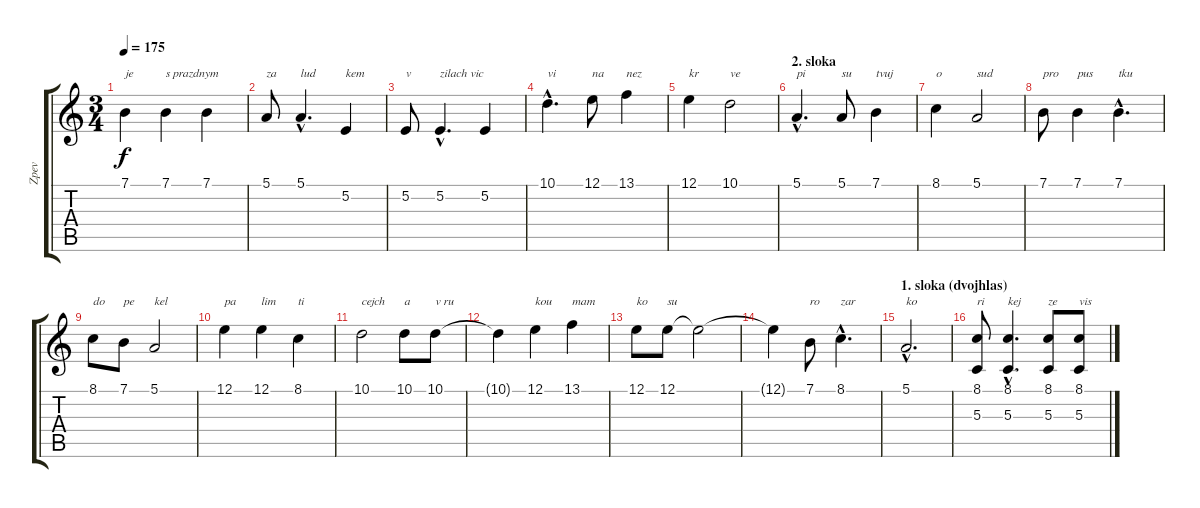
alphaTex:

\track ("Zpev" "Zpev") {instrument lead1square}
\staff {score tabs}
\tuning (E4 B3 G3 D3 A2 E2) {hide}
\ts (3 4)
\tempo 175
\clef g2
\ks c
7.1.4{txt "je" dy f} 7.1.4{txt "s prazdnym"} 7.1.4 |
5.1.8{txt "za"} 5.1{hac}.4{d txt "lud"} 5.2.4{txt "kem"} |
5.2.8{txt "v"} 5.2{hac}.4{d txt "zilach vic"} 5.2.4 |
10.1{hac}.4{d txt "vi"} 12.1.8{txt "na"} 13.1.4{txt "nez"} |
12.1.4{txt "kr"} 10.1.2{txt "ve"} |
\section ("" "2. sloka")
5.1{hac}.4{d txt "pi"} 5.1.8{txt "su"} 7.1.4{txt "tvuj"} |
8.1.4{txt "o"} 5.1.2{txt "sud"} |
7.1.8{txt "pro"} 7.1.4{txt "pus"} 7.1{hac}.4{d txt "tku"} |
8.1.8{txt "do"} 7.1.8{txt "pe"} 5.1.2{txt "kel"} |
12.1.4{txt "pa"} 12.1.4{txt "lim"} 8.1.4{txt "ti"} |
10.1.2{txt "cejch"} 10.1.8{txt "a"} 10.1.8{txt "v ru"} |
10.1{t}.4 12.1.4{txt "kou"} 13.1.4{txt "mam"} |
12.1.8{txt "ko"} 12.1.8{txt "su"} 12.1{t}.2 |
12.1{t}.4 7.1.8{txt "ro"} 8.1{hac}.4{d txt "zar"} |
\section ("" "1. sloka (dvojhlas)")
5.1{hac}.2{d txt "ko"} |
(8.1 5.3).8{txt "ri"} (8.1{hac} 5.3{hac}).4{d txt "kej"} (8.1 5.3).8{txt "ze"} (8.1 5.3).8{txt "vis"}
